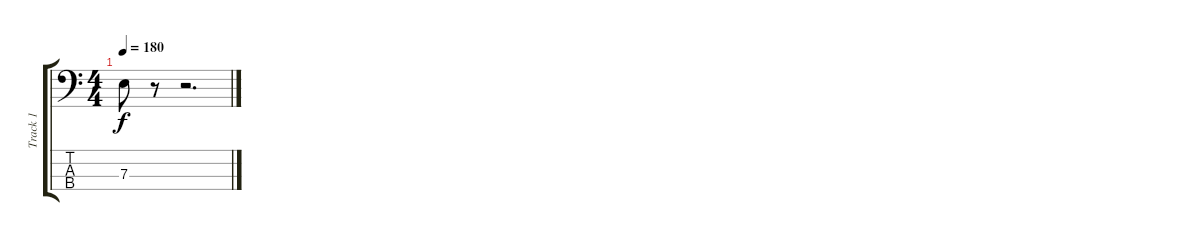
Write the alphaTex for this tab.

\track ("Track 1" "Track 1") {instrument electricbasspick}
\staff {score tabs}
\tuning (G2 D2 A1 E1) {hide}
\ts (4 4)
\tempo 180
\clef f4
\ks c
7.3.8{dy f} r.8 r.2{d}
